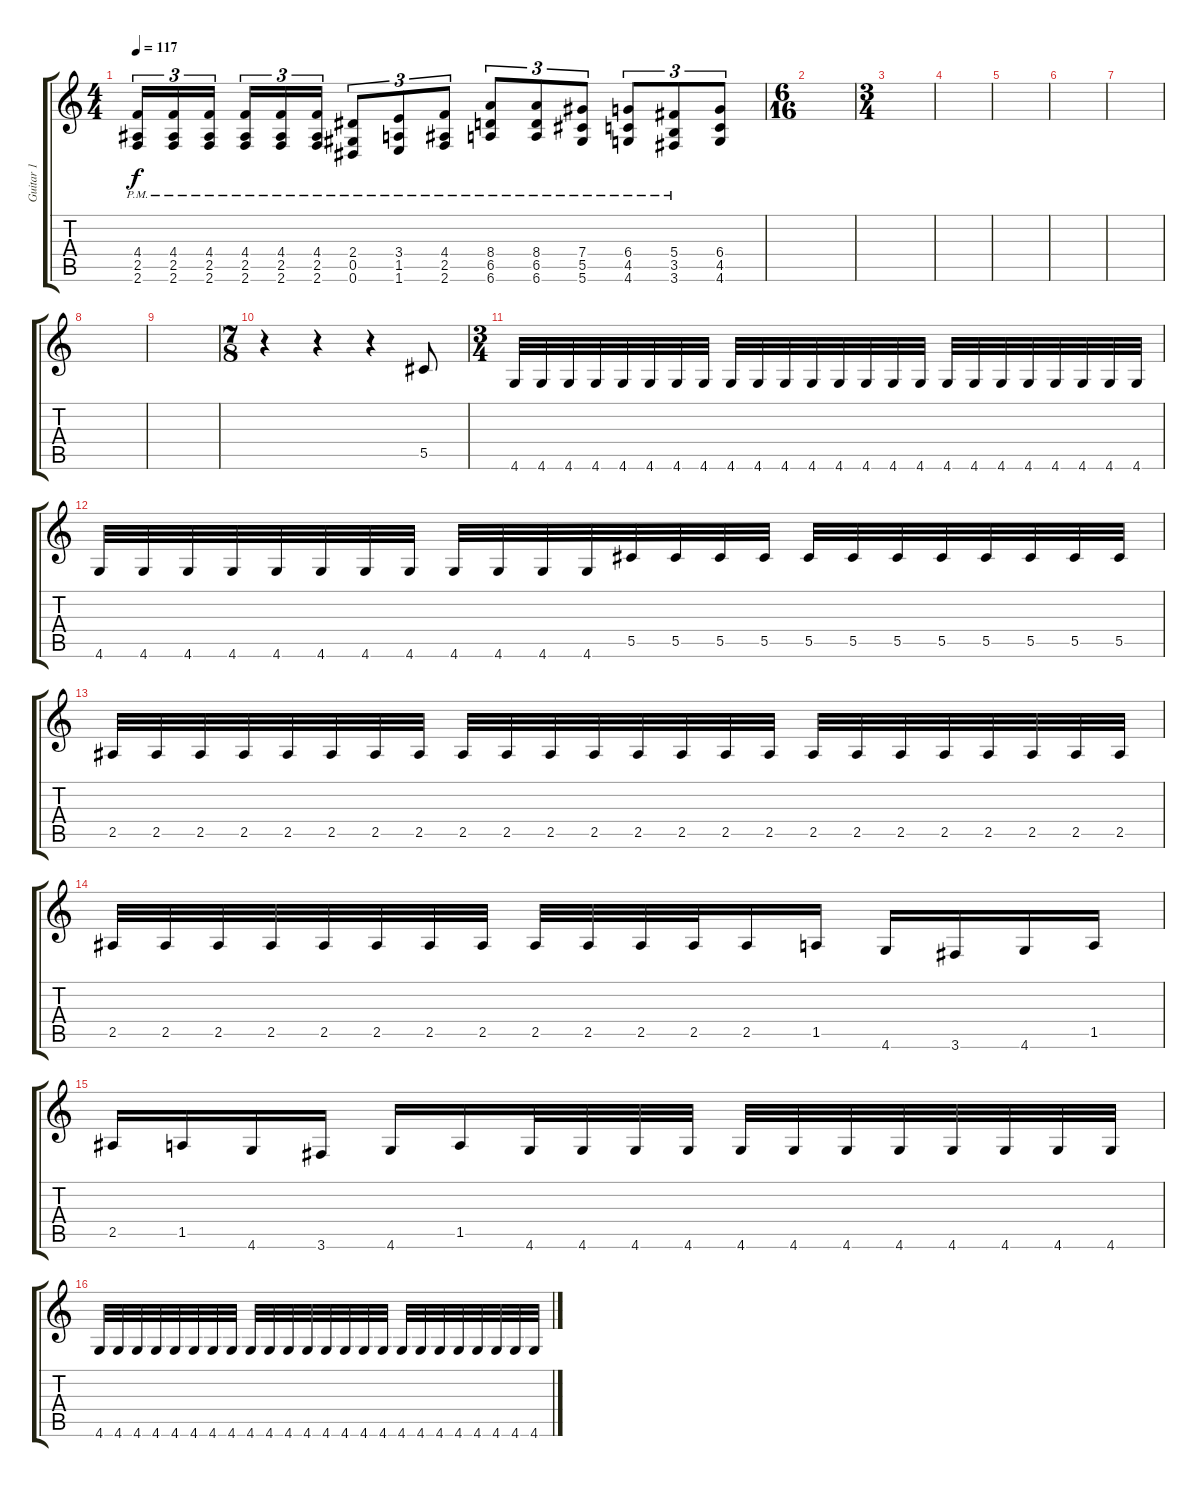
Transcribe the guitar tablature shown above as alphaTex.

\track ("Guitar 1" "Guitar 1") {instrument distortionguitar}
\staff {score tabs}
\tuning (Eb4 Bb3 Gb3 Db3 Ab2 Eb2) {hide}
\ts (4 4)
\tempo 117
\clef g2
\ks c
(4.4{pm} 2.5{pm} 2.6{pm}).16{tu (3 2) dy f} (4.4{pm} 2.5{pm} 2.6{pm}).16{tu (3 2)} (4.4{pm} 2.5{pm} 2.6{pm}).16{tu (3 2)} (4.4{pm} 2.5{pm} 2.6{pm}).16{tu (3 2)} (4.4{pm} 2.5{pm} 2.6{pm}).16{tu (3 2)} (4.4{pm} 2.5{pm} 2.6{pm}).16{tu (3 2)} (2.4{pm} 0.5{pm} 0.6{pm}).8{tu (3 2)} (3.4{pm} 1.5{pm} 1.6{pm}).8{tu (3 2)} (4.4{pm} 2.5{pm} 2.6{pm}).8{tu (3 2)} (8.4{pm} 6.5{pm} 6.6{pm}).8{tu (3 2)} (8.4{pm} 6.5{pm} 6.6{pm}).8{tu (3 2)} (7.4{pm} 5.5{pm} 5.6{pm}).8{tu (3 2)} (6.4{pm} 4.5{pm} 4.6{pm}).8{tu (3 2)} (5.4{pm} 3.5{pm} 3.6{pm}).8{tu (3 2)} (6.4 4.5 4.6).8{tu (3 2)} |
\ts (6 16)
|
\ts (3 4)
|
|
|
|
|
|
|
\ts (7 8)
r.4 r.4 r.4 5.5.8 |
\ts (3 4)
4.6.32 4.6.32 4.6.32 4.6.32 4.6.32 4.6.32 4.6.32 4.6.32 4.6.32 4.6.32 4.6.32 4.6.32 4.6.32 4.6.32 4.6.32 4.6.32 4.6.32 4.6.32 4.6.32 4.6.32 4.6.32 4.6.32 4.6.32 4.6.32 |
4.6.32 4.6.32 4.6.32 4.6.32 4.6.32 4.6.32 4.6.32 4.6.32 4.6.32 4.6.32 4.6.32 4.6.32 5.5.32 5.5.32 5.5.32 5.5.32 5.5.32 5.5.32 5.5.32 5.5.32 5.5.32 5.5.32 5.5.32 5.5.32 |
2.5.32 2.5.32 2.5.32 2.5.32 2.5.32 2.5.32 2.5.32 2.5.32 2.5.32 2.5.32 2.5.32 2.5.32 2.5.32 2.5.32 2.5.32 2.5.32 2.5.32 2.5.32 2.5.32 2.5.32 2.5.32 2.5.32 2.5.32 2.5.32 |
2.5.32 2.5.32 2.5.32 2.5.32 2.5.32 2.5.32 2.5.32 2.5.32 2.5.32 2.5.32 2.5.32 2.5.32 2.5.16 1.5.16 4.6.16 3.6.16 4.6.16 1.5.16 |
2.5.16 1.5.16 4.6.16 3.6.16 4.6.16 1.5.16 4.6.32 4.6.32 4.6.32 4.6.32 4.6.32 4.6.32 4.6.32 4.6.32 4.6.32 4.6.32 4.6.32 4.6.32 |
4.6.32 4.6.32 4.6.32 4.6.32 4.6.32 4.6.32 4.6.32 4.6.32 4.6.32 4.6.32 4.6.32 4.6.32 4.6.32 4.6.32 4.6.32 4.6.32 4.6.32 4.6.32 4.6.32 4.6.32 4.6.32 4.6.32 4.6.32 4.6.32
